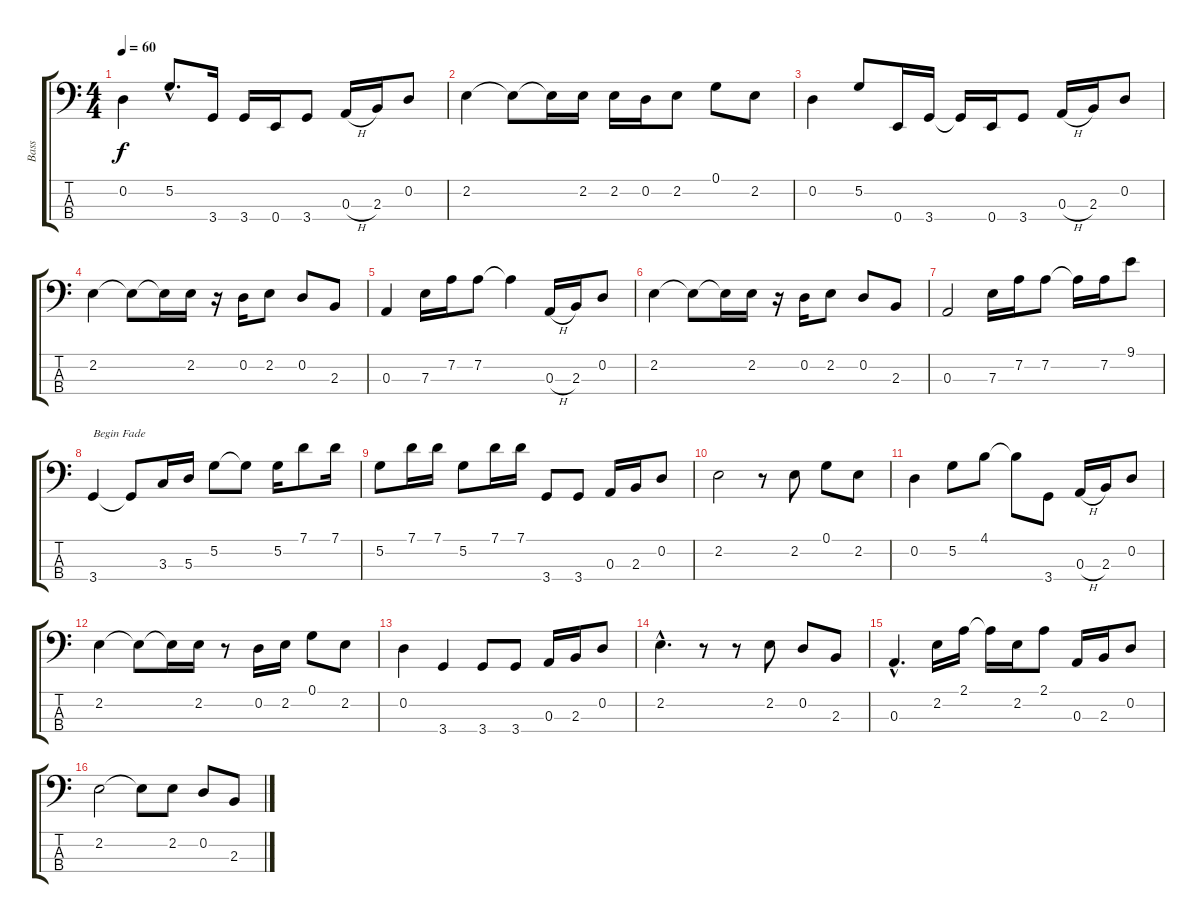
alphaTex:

\track ("Bass" "Bass") {instrument electricbasspick}
\staff {score tabs}
\tuning (G2 D2 A1 E1) {hide}
\ts (4 4)
\tempo 60
\clef f4
\ks c
0.2.4{dy f} 5.2{hac}.8{d} 3.4.16 3.4.16 0.4.16 3.4.8 0.3{h}.16 2.3.16 0.2.8 |
2.2.4 2.2{t}.8 2.2{t}.16 2.2.16 2.2.16 0.2.16 2.2.8 0.1.8 2.2.8 |
0.2.4 5.2.8 0.4.16 3.4.16 3.4{t}.16 0.4.16 3.4.8 0.3{h}.16 2.3.16 0.2.8 |
2.2.4 2.2{t}.8 2.2{t}.16 2.2.16 r.16 0.2.16 2.2.8 0.2.8 2.3.8 |
0.3.4 7.3.16 7.2.16 7.2.8 7.2{t}.4 0.3{h}.16 2.3.16 0.2.8 |
2.2.4 2.2{t}.8 2.2{t}.16 2.2.16 r.16 0.2.16 2.2.8 0.2.8 2.3.8 |
0.3.2 7.3.16 7.2.16 7.2.8 7.2{t}.16 7.2.16 9.1.8 |
3.4.4{txt "Begin Fade"} 3.4{t}.8 3.3.16 5.3.16 5.2.8{volume 15} 5.2{t}.8 5.2.16 7.1.8 7.1.16 |
5.2.8{volume 14} 7.1.16 7.1.16 5.2.8 7.1.16 7.1.16 3.4.8{volume 13} 3.4.8 0.3.16 2.3.16 0.2.8 |
2.2.2{volume 12} r.8{volume 11} 2.2.8 0.1.8 2.2.8 |
0.2.4{volume 10} 5.2.8 4.1.8 4.1{t}.8{volume 9} 3.4.8 0.3{h}.16 2.3.16 0.2.8 |
2.2.4{volume 8} 2.2{t}.8 2.2{t}.16 2.2.16 r.8{volume 7} 0.2.16 2.2.16 0.1.8 2.2.8 |
0.2.4{volume 6} 3.4.4 3.4.8 3.4.8 0.3.16 2.3.16 0.2.8 |
2.2{hac}.4{d volume 5} r.8 r.8 2.2.8 0.2.8 2.3.8 |
0.3{hac}.4{d volume 4} 2.2.16 2.1.16 2.1{t}.16 2.2.16 2.1.8 0.3.16 2.3.16 0.2.8 |
2.2.2{volume 3} 2.2{t}.8 2.2.8 0.2.8 2.3.8
